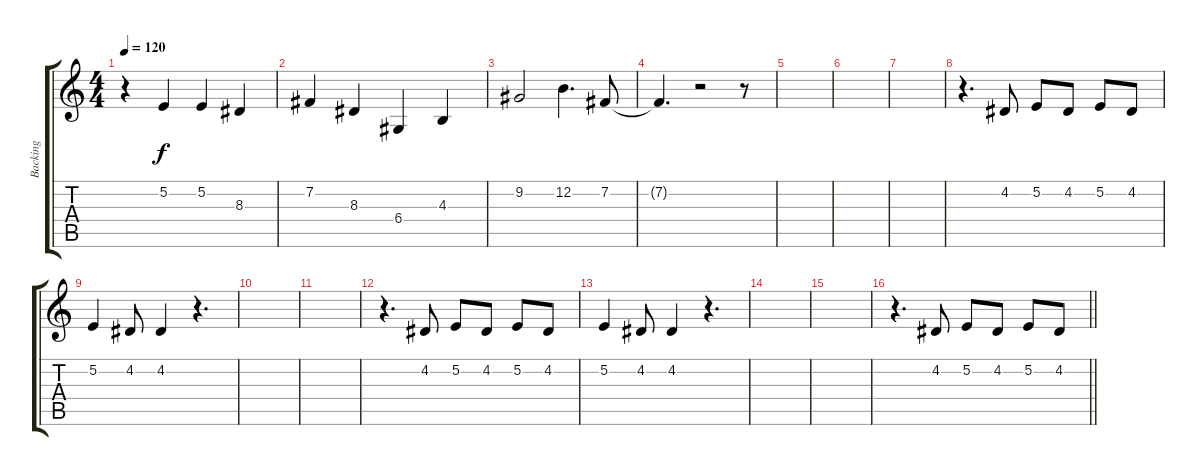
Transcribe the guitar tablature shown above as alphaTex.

\track ("Backing" "Backing") {instrument choiraahs}
\staff {score tabs}
\tuning (E4 B3 G3 D3 A2 E2) {hide}
\ts (4 4)
\tempo 120
\clef g2
\ks c
r.4{dy f} 5.2.4 5.2.4 8.3.4 |
7.2.4 8.3.4 6.4.4 4.3.4 |
9.2.2 12.2.4{d} 7.2.8 |
7.2{t}.4{d} r.2 r.8 |
|
|
|
r.4{d volume 13} 4.2.8 5.2.8 4.2.8 5.2.8 4.2.8 |
5.2.4 4.2.8 4.2.4 r.4{d} |
|
|
r.4{d} 4.2.8 5.2.8 4.2.8 5.2.8 4.2.8 |
5.2.4 4.2.8 4.2.4 r.4{d} |
|
|
\barLineRight lightlight
r.4{d} 4.2.8 5.2.8 4.2.8 5.2.8 4.2.8
